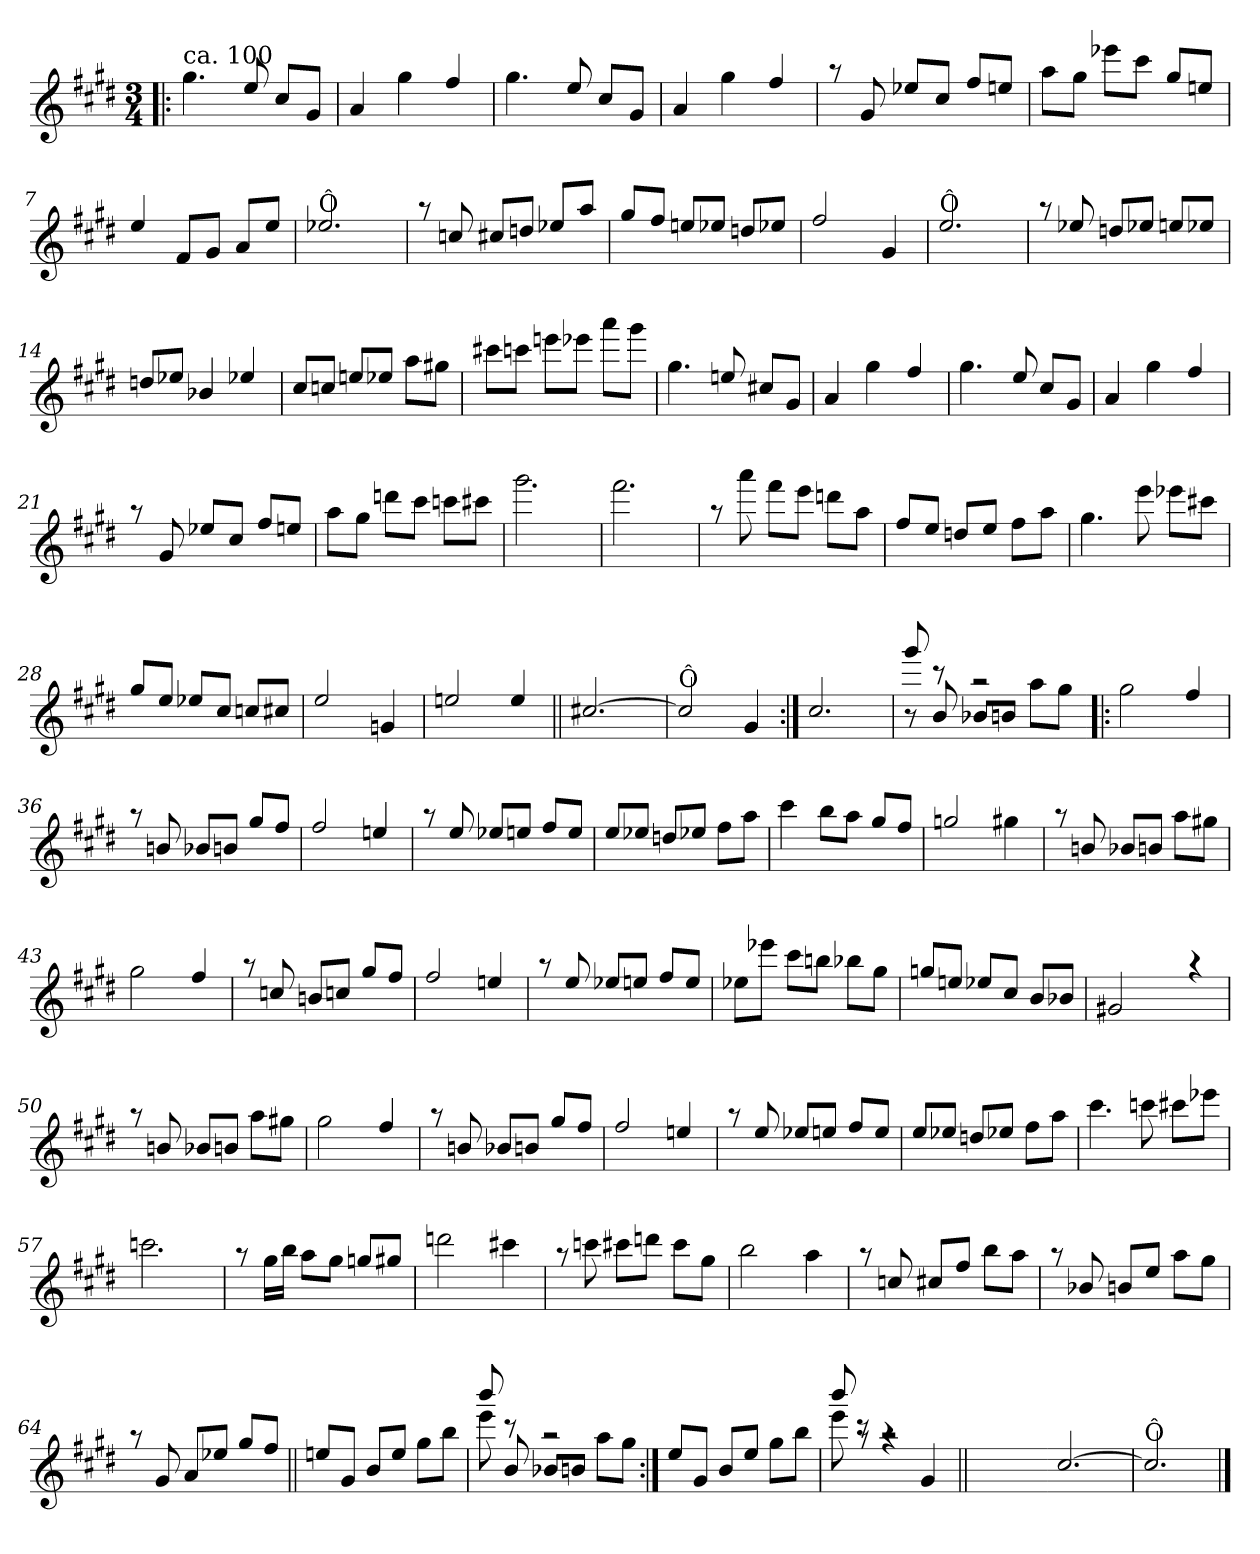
**kern
*part1
*staff1
*clefG2
*k[f#c#g#d#]
*E:
*M3/4
=1!|:
*^
!LO:TX:a:t=ca. 100	!
4.gg#\	2.ryy
8ee/	.
8cc#/L	.
8g#/J	.
=2	=2
4a/	2.ryy
4gg#\	.
4ff#/	.
=3	=3
4.gg#\	2.ryy
8ee/	.
8cc#/L	.
8g#/J	.
=4	=4
4a/	2.ryy
4gg#\	.
4ff#/	.
!!LO:LB:g=z	!!
=5	=5
8raa	2.ryy
8g#/	.
8ee-X/L	.
8cc#/J	.
8ff#/L	.
8een/J	.
=6	=6
8aa\L	2.ryy
8gg#\J	.
8eee-X\L	.
8ccc#\J	.
8gg#/L	.
8een/J	.
=7	=7
4ee/	2.ryy
8f#/L	.
8g#/J	.
8a/L	.
8ee/J	.
=8	=8
!LO:TX:a:t=Ô	!
2.ee-X/	2.ryy
=9	=9
8raa	2.ryy
8ccn/	.
8cc#X/L	.
8ddn/J	.
8ee-X/L	.
8aa/J	.
!!LO:LB:g=z	!!
=10	=10
8gg#/L	2.ryy
8ff#/J	.
8een/L	.
8ee-X/J	.
8ddn/L	.
8ee-X/J	.
=11	=11
2ff#/	2.ryy
4g#/	.
=12	=12
!LO:TX:a:t=Ô	!
2.ee/	2.ryy
=13	=13
8raa	2.ryy
8ee-X/	.
8ddn/L	.
8ee-X/J	.
8een/L	.
8ee-X/J	.
=14	=14
8ddn/L	2.ryy
8ee-X/J	.
4b-X/	.
4ee-X/	.
!!LO:LB:g=z	!!
=15	=15
8cc#/L	2.ryy
8ccn/J	.
8een/L	.
8ee-X/J	.
8aa\L	.
8gg#X\J	.
=16	=16
8ccc#X\L	2.ryy
8cccn\J	.
8eeen\L	.
8eee-X\J	.
8aaa\L	.
8ggg#\J	.
=17	=17
4.gg#\	2.ryy
8een/	.
8cc#X/L	.
8g#/J	.
=18	=18
4a/	2.ryy
4gg#\	.
4ff#/	.
=19	=19
4.gg#\	2.ryy
8ee/	.
8cc#/L	.
8g#/J	.
!!LO:LB:g=z	!!
=20	=20
4a/	2.ryy
4gg#\	.
4ff#/	.
=21	=21
8raa	2.ryy
8g#/	.
8ee-X/L	.
8cc#/J	.
8ff#/L	.
8een/J	.
=22	=22
8aa\L	2.ryy
8gg#\J	.
8dddn\L	.
8ccc#\J	.
8cccn\L	.
8ccc#X\J	.
=23	=23
2.ggg#\	2.ryy
=24	=24
2.fff#\	2.ryy
!!LO:LB:g=z	!!
=25	=25
8raa	2.ryy
8aaa\	.
8fff#\L	.
8eee\J	.
8dddn\L	.
8aa\J	.
=26	=26
8ff#/L	2.ryy
8ee/J	.
8ddn/L	.
8ee/J	.
8ff#\L	.
8aa\J	.
=27	=27
4.gg#\	2.ryy
8eee\	.
8eee-X\L	.
8ccc#X\J	.
=28	=28
8gg#/L	2.ryy
8ee/J	.
8ee-X/L	.
8cc#/J	.
8ccn/L	.
8cc#X/J	.
=29	=29
2ee/	2.ryy
4gn/	.
!!LO:LB:g=z	!!
=30	=30
2een/	2.ryy
4ee/	.
=31||	=31||
[>2.cc#X/	2.ryy
=32	=32
!LO:TX:a:t=Ô	!
2cc#/]	2.ryy
4g#/	.
=33:|!	=33:|!
2.cc#/	2.ryy
=34	=34
*	*^
8r	2.ryy	8ggg#!/
8b/	.	8rccc
8b-X/L	.	2rbb
8bn/J	.	.
8aa\L	.	.
8gg#\J	.	.
*	*v	*v
!!LO:LB:g=z
=35!|:	=35!|:
2gg#\	2.ryy
4ff#/	.
=36	=36
8raa	2.ryy
8bn/	.
8b-X/L	.
8bn/J	.
8gg#/L	.
8ff#/J	.
=37	=37
2ff#/	2.ryy
4een/	.
=38	=38
8raa	2.ryy
8ee/	.
8ee-X/L	.
8een/J	.
8ff#/L	.
8ee/J	.
=39	=39
8ee/L	2.ryy
8ee-X/J	.
8ddn/L	.
8ee-X/J	.
8ff#\L	.
8aa\J	.
!!LO:PB:g=z	!!
=40	=40
4ccc#\	2.ryy
8bb\L	.
8aa\J	.
8gg#/L	.
8ff#/J	.
=41	=41
2ggn/	2.ryy
4gg#X\	.
=42	=42
8raa	2.ryy
8bn/	.
8b-X/L	.
8bn/J	.
8aa\L	.
8gg#X\J	.
=43	=43
2gg#\	2.ryy
4ff#/	.
=44	=44
8raa	2.ryy
8ccn/	.
8bn/L	.
8ccn/J	.
8gg#/L	.
8ff#/J	.
!!LO:LB:g=z	!!
=45	=45
2ff#/	2.ryy
4een/	.
=46	=46
8raa	2.ryy
8ee/	.
8ee-X/L	.
8een/J	.
8ff#/L	.
8ee/J	.
=47	=47
8ee-X\L	2.ryy
8eee-X\J	.
8ccc#\L	.
8bbn\J	.
8bb-X\L	.
8gg#\J	.
=48	=48
8ggn/L	2.ryy
8een/J	.
8ee-X/L	.
8cc#/J	.
8b/L	.
8b-X/J	.
=49	=49
2g#X/	4ryy
.	4ryy
4raa	4ryy
!!LO:LB:g=z	!!
=50	=50
8raa	2.ryy
8bn/	.
8b-X/L	.
8bn/J	.
8aa\L	.
8gg#X\J	.
=51	=51
2gg#\	2.ryy
4ff#/	.
=52	=52
8raa	2.ryy
8bn/	.
8b-X/L	.
8bn/J	.
8gg#/L	.
8ff#/J	.
=53	=53
2ff#/	2.ryy
4een/	.
=54	=54
8raa	2.ryy
8ee/	.
8ee-X/L	.
8een/J	.
8ff#/L	.
8ee/J	.
!!LO:LB:g=z	!!
=55	=55
8ee/L	2.ryy
8ee-X/J	.
8ddn/L	.
8ee-X/J	.
8ff#\L	.
8aa\J	.
=56	=56
4.ccc#\	2.ryy
8cccn\	.
8ccc#X\L	.
8eee-X\J	.
=57	=57
2.cccn\	2.ryy
=58	=58
8raa	2.ryy
16gg#\LL	.
16bb\JJ	.
8aa\L	.
8gg#\J	.
8ggn/L	.
8gg#X/J	.
=59	=59
2dddn\	2.ryy
4ccc#X\	.
!!LO:LB:g=z	!!
=60	=60
8raa	2.ryy
8cccn\	.
8ccc#X\L	.
8dddn\J	.
8ccc#\L	.
8gg#\J	.
=61	=61
2bb\	2.ryy
4aa\	.
=62	=62
8raa	2.ryy
8ccn/	.
8cc#X/L	.
8ff#/J	.
8bb\L	.
8aa\J	.
=63	=63
8raa	2.ryy
8b-X/	.
8bn/L	.
8ee/J	.
8aa\L	.
8gg#\J	.
=64	=64
8raa	2.ryy
8g#/	.
8a/L	.
8ee-X/J	.
8gg#/L	.
8ff#/J	.
!!LO:LB:g=z	!!
=65||	=65||
8een/L	2.ryy
8g#/J	.
8b/L	.
8ee/J	.
8gg#\L	.
8bb\J	.
=66	=66
*	*^
8eee\	8ryy	8bbb!/
8b/	8ryy	8rccc
8b-X/L	2ryy	2rbb
8bn/J	.	.
8aa\L	.	.
8gg#\J	.	.
*	*v	*v
=67:|!	=67:|!
8ee/L	2.ryy
8g#/J	.
8b/L	.
8ee/J	.
8gg#\L	.
8bb\J	.
=68	=68
*	*^
8eee\	8ryy	8bbb!/
8r	8ryy	8rccc
4r	2ryy	2rbb
4g#/	.	.
*v	*v	*v
=68X681||
2.ryy
!!LO:LB:g=z
=69-
*^
[>2.cc#/	2.ryy
=70	=70
!LO:TX:a:t=Ô	!
2.cc#/]	2.ryy
*v	*v
==
*-
